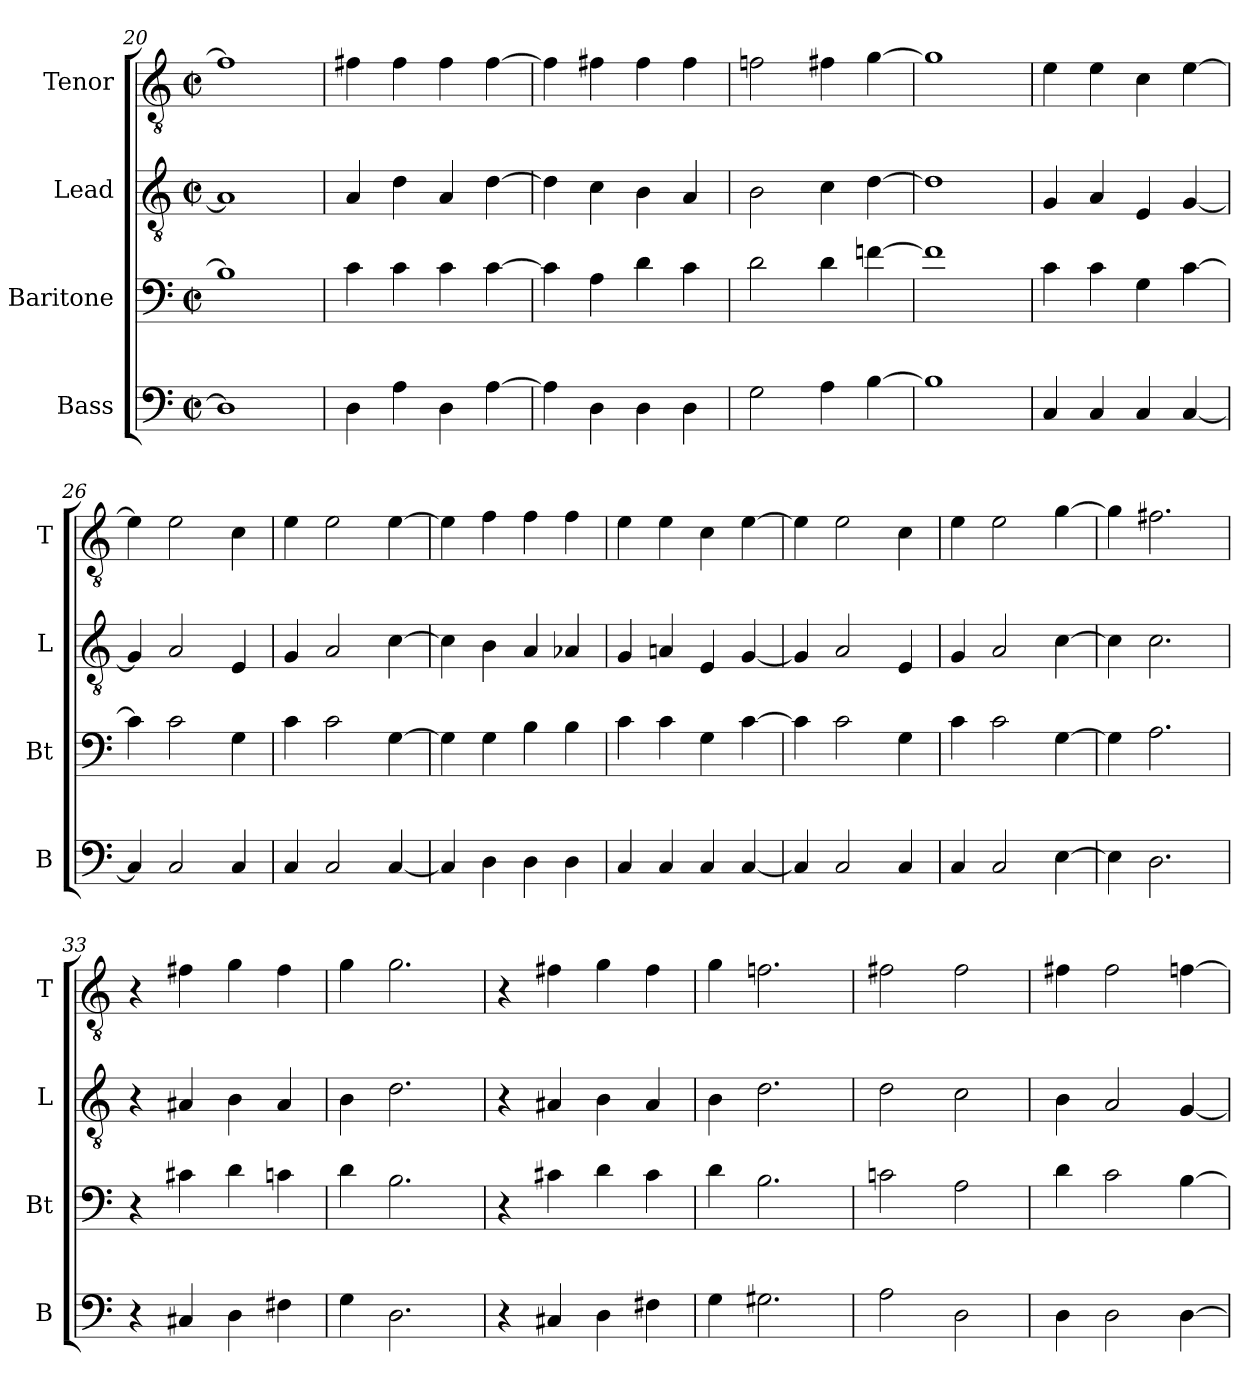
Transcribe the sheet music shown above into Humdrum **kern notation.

**kern	**kern	**kern	**kern
*part4	*part3	*part2	*part1
*staff4	*staff3	*staff2	*staff1
*I"Bass	*I"Baritone	*I"Lead	*I"Tenor
*I'B	*I'Bt	*I'L	*I'T
*clefF4	*clefF4	*clefGv2	*clefGv2
*k[]	*k[]	*k[]	*k[]
*C:	*C:	*C:	*C:
*M2/2	*M2/2	*M2/2	*M2/2
*met(c|)	*met(c|)	*met(c|)	*met(c|)
=20	=20	=20	=20
1D]	1B]	1A]	1f]
=21	=21	=21	=21
4D	4c	4A	4f#X
4A	4c	4d	4f#
4D	4c	4A	4f#
[4A	[4c	[4d	[4f#
=22	=22	=22	=22
4A]	4c]	4d]	4f#]
4D	4A	4c	4f#X
4D	4d	4B	4f#
4D	4c	4A	4f#
=23	=23	=23	=23
2G	2d	2B	2fn
4A	4d	4c	4f#X
[4B	[4fn	[4d	[4g
=24	=24	=24	=24
1B]	1f]	1d]	1g]
=25	=25	=25	=25
4C	4c	4G	4e
4C	4c	4A	4e
4C	4G	4E	4c
[4C	[4c	[4G	[4e
=26	=26	=26	=26
4C]	4c]	4G]	4e]
2C	2c	2A	2e
4C	4G	4E	4c
=27	=27	=27	=27
4C	4c	4G	4e
2C	2c	2A	2e
[4C	[4G	[4c	[4e
=28	=28	=28	=28
4C]	4G]	4c]	4e]
4D	4G	4B	4f
4D	4B	4A	4f
4D	4B	4A-X	4f
=29	=29	=29	=29
4C	4c	4G	4e
4C	4c	4An	4e
4C	4G	4E	4c
[4C	[4c	[4G	[4e
=30	=30	=30	=30
4C]	4c]	4G]	4e]
2C	2c	2A	2e
4C	4G	4E	4c
=31	=31	=31	=31
4C	4c	4G	4e
2C	2c	2A	2e
[4E	[4G	[4c	[4g
=32	=32	=32	=32
4E]	4G]	4c]	4g]
2.D	2.A	2.c	2.f#X
=33	=33	=33	=33
4r	4r	4r	4r
4C#X	4c#X	4A#X	4f#X
4D	4d	4B	4g
4F#X	4cn	4A#	4f#
=34	=34	=34	=34
4G	4d	4B	4g
2.D	2.B	2.d	2.g
=35	=35	=35	=35
4r	4r	4r	4r
4C#X	4c#X	4A#X	4f#X
4D	4d	4B	4g
4F#X	4c#	4A#	4f#
=36	=36	=36	=36
4G	4d	4B	4g
2.G#X	2.B	2.d	2.fn
=37	=37	=37	=37
2A	2cn	2d	2f#X
2D	2A	2c	2f#
=38	=38	=38	=38
4D	4d	4B	4f#X
2D	2c	2A	2f#
[4D	[4B	[4G	[4fn
=	=	=	=
*-	*-	*-	*-
